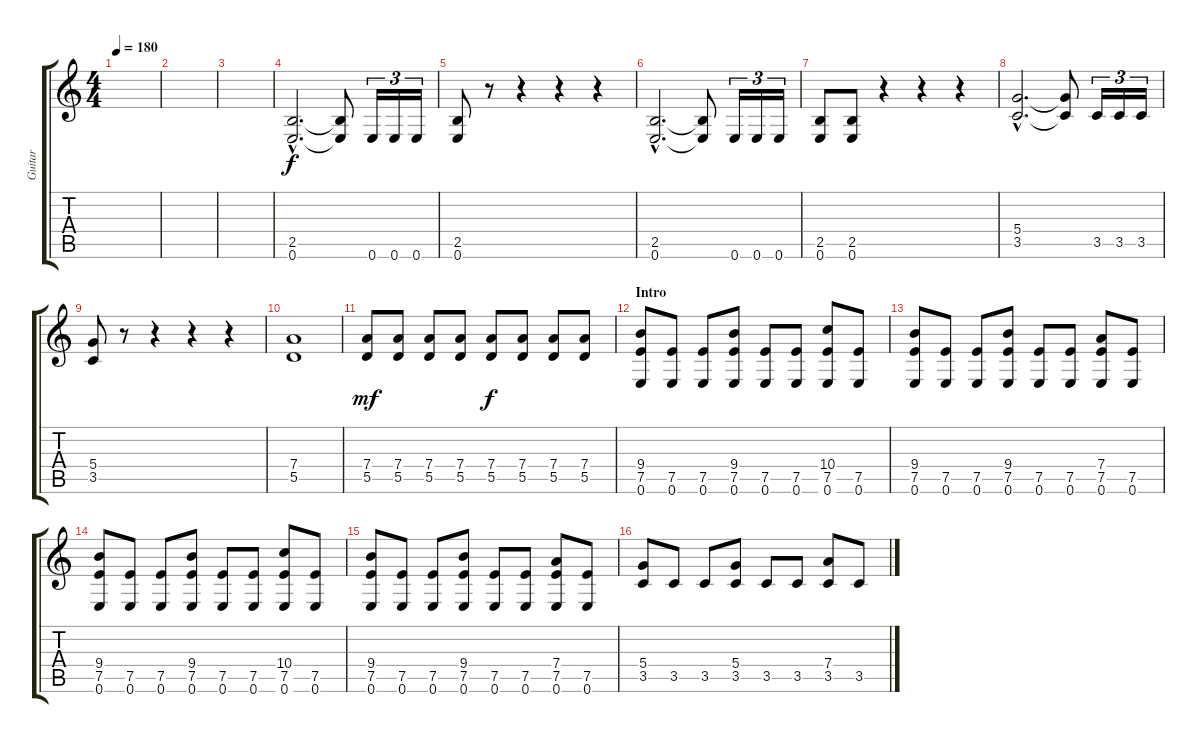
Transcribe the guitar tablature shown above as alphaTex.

\track ("Guitar" "Guitar") {instrument distortionguitar}
\staff {score tabs}
\tuning (E4 B3 G3 D3 A2 E2) {hide}
\ts (4 4)
\tempo 180
\clef g2
\ks c
|
|
|
(2.5{hac} 0.6{hac}).2{d} (2.5{t} 0.6{t}).8 0.6.16{tu (3 2)} 0.6.16{tu (3 2)} 0.6.16{tu (3 2)} |
(2.5 0.6).8 r.8 r.4 r.4 r.4 |
(2.5{hac} 0.6{hac}).2{d} (2.5{t} 0.6{t}).8 0.6.16{tu (3 2)} 0.6.16{tu (3 2)} 0.6.16{tu (3 2)} |
(2.5 0.6).8 (2.5 0.6).8 r.4 r.4 r.4 |
(5.4{hac} 3.5{hac}).2{d} (5.4{t} 3.5{t}).8 3.5.16{tu (3 2)} 3.5.16{tu (3 2)} 3.5.16{tu (3 2)} |
(5.4 3.5).8 r.8 r.4 r.4 r.4 |
(7.4 5.5).1 |
(7.4 5.5).8{dy mf} (7.4 5.5).8 (7.4 5.5).8 (7.4 5.5).8 (7.4 5.5).8{dy f} (7.4 5.5).8 (7.4 5.5).8 (7.4 5.5).8 |
\section ("" "Intro")
(9.4 7.5 0.6).8 (7.5 0.6).8 (7.5 0.6).8 (9.4 7.5 0.6).8 (7.5 0.6).8 (7.5 0.6).8 (10.4 7.5 0.6).8 (7.5 0.6).8 |
(9.4 7.5 0.6).8 (7.5 0.6).8 (7.5 0.6).8 (9.4 7.5 0.6).8 (7.5 0.6).8 (7.5 0.6).8 (7.4 7.5 0.6).8 (7.5 0.6).8 |
(9.4 7.5 0.6).8 (7.5 0.6).8 (7.5 0.6).8 (9.4 7.5 0.6).8 (7.5 0.6).8 (7.5 0.6).8 (10.4 7.5 0.6).8 (7.5 0.6).8 |
(9.4 7.5 0.6).8 (7.5 0.6).8 (7.5 0.6).8 (9.4 7.5 0.6).8 (7.5 0.6).8 (7.5 0.6).8 (7.4 7.5 0.6).8 (7.5 0.6).8 |
(5.4 3.5).8 3.5.8 3.5.8 (5.4 3.5).8 3.5.8 3.5.8 (7.4 3.5).8 3.5.8
